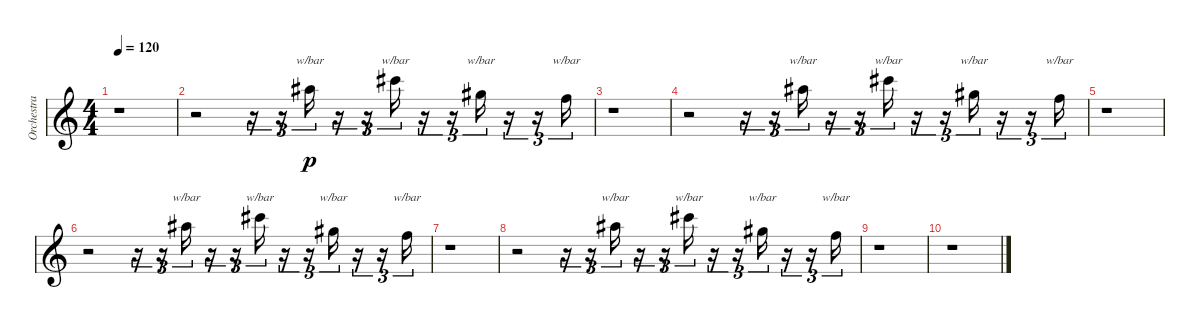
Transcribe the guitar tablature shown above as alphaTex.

\track ("Orchestra Hits" "Orchestra ") {instrument orchestrahit}
\staff {score}
\tuning (E4 B3 G3 D3 A2 E2) {hide}
\ts (4 4)
\tempo 120
\clef g2
\ks c
r.1{dy mf} |
r.2 r.16{tu (3 2)} r.16{tu (3 2)} 18.1.16{tu (3 2) tbe (custom default 0 0 15 -20 20 14 30 18 35 -10 50 -16 60 0) dy p} r.16{tu (3 2)} r.16{tu (3 2)} 21.1.16{tu (3 2) tbe (custom default 0 0 20 -20 30 -4 45 -20 60 -14)} r.16{tu (3 2)} r.16{tu (3 2)} 16.1.16{tu (3 2) tbe (custom default 0 0 10 -4 15 -14 30 -4 45 -16 60 0)} r.16{tu (3 2)} r.16{tu (3 2)} 13.1.16{tu (3 2) tbe (custom default 0 0 20 -2 25 -24 30 -4 35 22 60 0)} |
r.1 |
r.2 r.16{tu (3 2)} r.16{tu (3 2)} 18.1.16{tu (3 2) tbe (custom default 0 0 15 -20 20 14 30 18 35 -10 50 -16 60 0)} r.16{tu (3 2)} r.16{tu (3 2)} 21.1.16{tu (3 2) tbe (custom default 0 0 20 -20 30 -4 45 -20 60 -14)} r.16{tu (3 2)} r.16{tu (3 2)} 16.1.16{tu (3 2) tbe (custom default 0 0 10 -4 15 -14 30 -4 45 -16 60 0)} r.16{tu (3 2)} r.16{tu (3 2)} 13.1.16{tu (3 2) tbe (custom default 0 0 20 -2 25 -24 30 -4 35 22 60 0)} |
r.1 |
r.2 r.16{tu (3 2)} r.16{tu (3 2)} 18.1.16{tu (3 2) tbe (custom default 0 0 15 -20 20 14 30 18 35 -10 50 -16 60 0)} r.16{tu (3 2)} r.16{tu (3 2)} 21.1.16{tu (3 2) tbe (custom default 0 0 20 -20 30 -4 45 -20 60 -14)} r.16{tu (3 2)} r.16{tu (3 2)} 16.1.16{tu (3 2) tbe (custom default 0 0 10 -4 15 -14 30 -4 45 -16 60 0)} r.16{tu (3 2)} r.16{tu (3 2)} 13.1.16{tu (3 2) tbe (custom default 0 0 20 -2 25 -24 30 -4 35 22 60 0)} |
r.1 |
r.2 r.16{tu (3 2)} r.16{tu (3 2)} 18.1.16{tu (3 2) tbe (custom default 0 0 15 -20 20 14 30 18 35 -10 50 -16 60 0)} r.16{tu (3 2)} r.16{tu (3 2)} 21.1.16{tu (3 2) tbe (custom default 0 0 20 -20 30 -4 45 -20 60 -14)} r.16{tu (3 2)} r.16{tu (3 2)} 16.1.16{tu (3 2) tbe (custom default 0 0 10 -4 15 -14 30 -4 45 -16 60 0)} r.16{tu (3 2)} r.16{tu (3 2)} 13.1.16{tu (3 2) tbe (custom default 0 0 20 -2 25 -24 30 -4 35 22 60 0)} |
r.1 |
r.1
